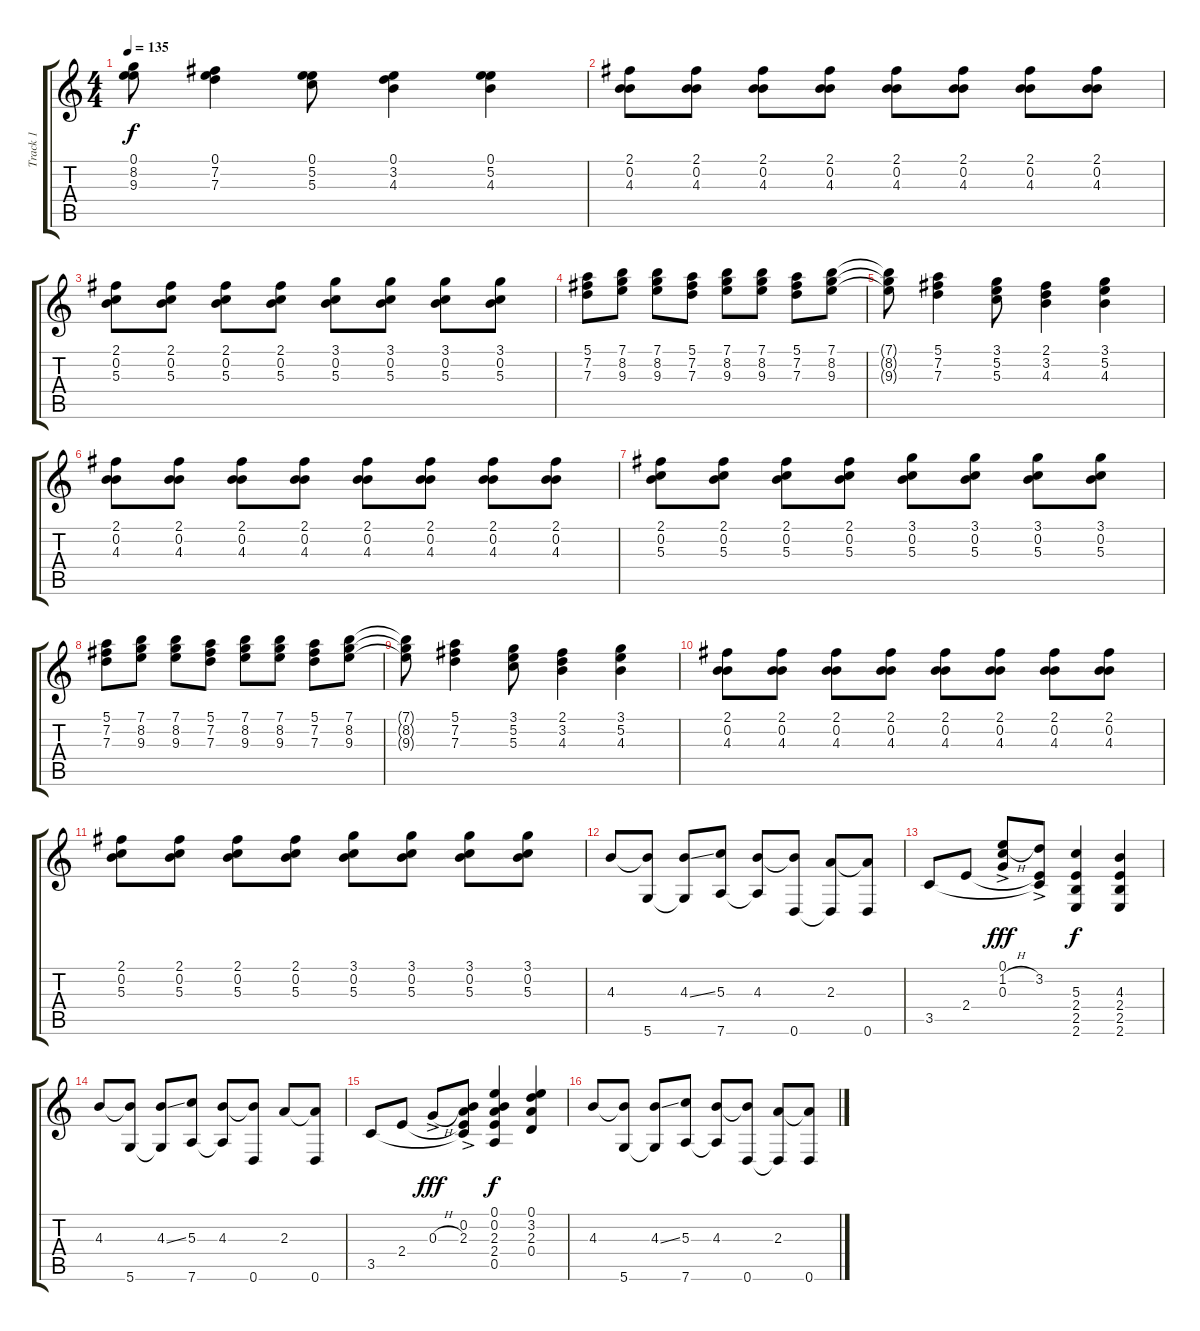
\track ("Track 1" "Track 1") {instrument distortionguitar}
\staff {score tabs}
\tuning (E4 B3 G3 D3 A2 D2) {hide}
\ts (4 4)
\tempo 135
\clef g2
\ks c
(0.1{t} 8.2{t} 9.3{t}).8{dy f} (0.1 7.2 7.3).4 (0.1 5.2 5.3).8 (0.1 3.2 4.3).4 (0.1 5.2 4.3).4 |
(2.1 0.2 4.3).8 (2.1 0.2 4.3).8 (2.1 0.2 4.3).8 (2.1 0.2 4.3).8 (2.1 0.2 4.3).8 (2.1 0.2 4.3).8 (2.1 0.2 4.3).8 (2.1 0.2 4.3).8 |
(2.1 0.2 5.3).8 (2.1 0.2 5.3).8 (2.1 0.2 5.3).8 (2.1 0.2 5.3).8 (3.1 0.2 5.3).8 (3.1 0.2 5.3).8 (3.1 0.2 5.3).8 (3.1 0.2 5.3).8 |
(5.1 7.2 7.3).8 (7.1 8.2 9.3).8 (7.1 8.2 9.3).8 (5.1 7.2 7.3).8 (7.1 8.2 9.3).8 (7.1 8.2 9.3).8 (5.1 7.2 7.3).8 (7.1 8.2 9.3).8 |
(7.1{t} 8.2{t} 9.3{t}).8 (5.1 7.2 7.3).4 (3.1 5.2 5.3).8 (2.1 3.2 4.3).4 (3.1 5.2 4.3).4 |
(2.1 0.2 4.3).8 (2.1 0.2 4.3).8 (2.1 0.2 4.3).8 (2.1 0.2 4.3).8 (2.1 0.2 4.3).8 (2.1 0.2 4.3).8 (2.1 0.2 4.3).8 (2.1 0.2 4.3).8 |
(2.1 0.2 5.3).8 (2.1 0.2 5.3).8 (2.1 0.2 5.3).8 (2.1 0.2 5.3).8 (3.1 0.2 5.3).8 (3.1 0.2 5.3).8 (3.1 0.2 5.3).8 (3.1 0.2 5.3).8 |
(5.1 7.2 7.3).8 (7.1 8.2 9.3).8 (7.1 8.2 9.3).8 (5.1 7.2 7.3).8 (7.1 8.2 9.3).8 (7.1 8.2 9.3).8 (5.1 7.2 7.3).8 (7.1 8.2 9.3).8 |
(7.1{t} 8.2{t} 9.3{t}).8 (5.1 7.2 7.3).4 (3.1 5.2 5.3).8 (2.1 3.2 4.3).4 (3.1 5.2 4.3).4 |
(2.1 0.2 4.3).8 (2.1 0.2 4.3).8 (2.1 0.2 4.3).8 (2.1 0.2 4.3).8 (2.1 0.2 4.3).8 (2.1 0.2 4.3).8 (2.1 0.2 4.3).8 (2.1 0.2 4.3).8 |
(2.1 0.2 5.3).8 (2.1 0.2 5.3).8 (2.1 0.2 5.3).8 (2.1 0.2 5.3).8 (3.1 0.2 5.3).8 (3.1 0.2 5.3).8 (3.1 0.2 5.3).8 (3.1 0.2 5.3).8 |
4.3.8 (4.3{t} 5.6).8 (4.3{ss} 5.6{t}).8 (5.3 7.6).8 (4.3 7.6{t}).8 (4.3{t} 0.6).8 (2.3 0.6{t}).8 (2.3{t} 0.6).8 |
3.5.8 2.4.8 (0.1{ac} 1.2{h ac} 0.3{ac}).8{dy fff} (3.2{ac} 2.4{t} 3.5{t}).8 (5.3 2.4 2.5 2.6).4{dy f} (4.3 2.4 2.5 2.6).4 |
4.3.8 (4.3{t} 5.6).8 (4.3{ss} 5.6{t}).8 (5.3 7.6).8 (4.3 7.6{t}).8 (4.3{t} 0.6).8 2.3.8 (2.3{t} 0.6).8 |
3.5.8 2.4.8 0.3{h ac}.8{dy fff} (0.2{ac} 2.3{ac} 2.4{t} 3.5{t}).8 (0.1 0.2 2.3 2.4 0.5).4{dy f} (0.1 3.2 2.3 0.4).4 |
4.3.8 (4.3{t} 5.6).8 (4.3{ss} 5.6{t}).8 (5.3 7.6).8 (4.3 7.6{t}).8 (4.3{t} 0.6).8 (2.3 0.6{t}).8 (2.3{t} 0.6).8
